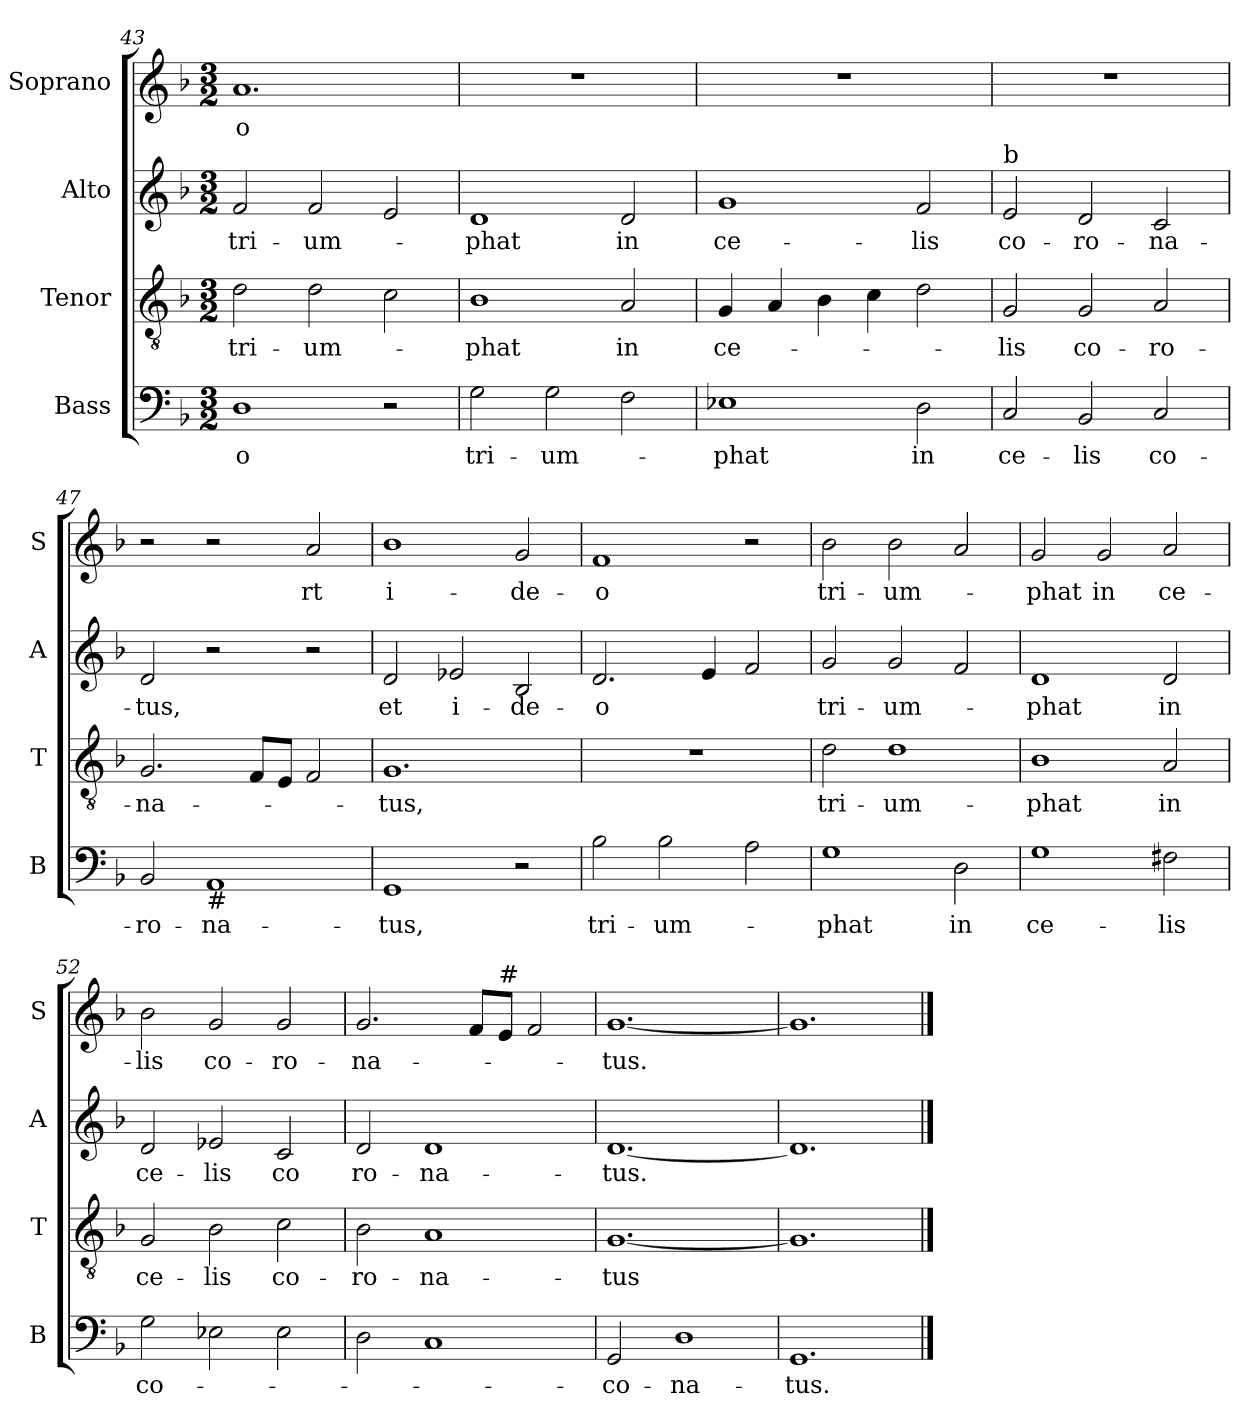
**kern	**text	**kern	**text	**kern	**text	**kern	**text
*part4	*part4	*part3	*part3	*part2	*part2	*part1	*part1
*staff4	*staff4	*staff3	*staff3	*staff2	*staff2	*staff1	*staff1
*I"Bass	*	*I"Tenor	*	*I"Alto	*	*I"Soprano	*
*I'B	*	*I'T	*	*I'A	*	*I'S	*
!!LO:LB:g=z
*clefF4	*	*clefGv2	*	*clefG2	*	*clefG2	*
*k[b-]	*	*k[b-]	*	*k[b-]	*	*k[b-]	*
*F:	*	*F:	*	*F:	*	*F:	*
*M3/2	*	*M3/2	*	*M3/2	*	*M3/2	*
=43	=43	=43	=43	=43	=43	=43	=43
!	!LO:LY:b	!	!LO:LY:b	!	!LO:LY:b	!	!LO:LY:b
1D	-o	2d\	tri-	2f/	tri-	1.a	-o
!	!	!	!LO:LY:b	!	!LO:LY:b	!	!
.	.	2d\	-um-	2f/	-um-	.	.
2r	.	2c\	.	2e/	.	.	.
=44	=44	=44	=44	=44	=44	=44	=44
!	!LO:LY:b	!	!LO:LY:b	!	!LO:LY:b	!	!
2G\	tri-	1B-	-phat	1d	-phat	1.r	.
!	!LO:LY:b	!	!	!	!	!	!
2G\	-um-	.	.	.	.	.	.
!	!	!	!LO:LY:b	!	!LO:LY:b	!	!
2F\	.	2A/	in	2d/	in	.	.
=45	=45	=45	=45	=45	=45	=45	=45
!	!LO:LY:b	!	!LO:LY:b	!	!LO:LY:b	!	!
1E-X	-phat	4G/	ce-	1g	ce-	1.r	.
.	.	4A/	.	.	.	.	.
.	.	4B-\	.	.	.	.	.
.	.	4c\	.	.	.	.	.
!	!LO:LY:b	!	!	!	!LO:LY:b	!	!
2D\	in	2d\	.	2f/	-lis	.	.
=46	=46	=46	=46	=46	=46	=46	=46
!	!	!	!	!LO:TX:a:t=b	!	!	!
!	!LO:LY:b	!	!LO:LY:b	!	!LO:LY:b	!	!
2C/	ce-	2G/	-lis	2e/	co-	1.r	.
!	!LO:LY:b	!	!LO:LY:b	!	!LO:LY:b	!	!
2BB-/	-lis	2G/	co-	2d/	-ro-	.	.
!	!LO:LY:b	!	!LO:LY:b	!	!LO:LY:b	!	!
2C/	co-	2A/	-ro-	2c/	-na-	.	.
=47	=47	=47	=47	=47	=47	=47	=47
!	!LO:LY:b	!	!LO:LY:b	!	!LO:LY:b	!	!
2BB-/	-ro-	2.G/	-na-	2d/	-tus,	2r	.
!LO:TX:b:t=#	!	!	!	!	!	!	!
!	!LO:LY:b	!	!	!	!	!	!
1AA	-na-	.	.	2r	.	2r	.
.	.	8F/L	.	.	.	.	.
.	.	8E/J	.	.	.	.	.
!	!	!	!	!	!	!	!LO:LY:b
.	.	2F/	.	2r	.	2a/	rt
=48	=48	=48	=48	=48	=48	=48	=48
!	!LO:LY:b	!	!LO:LY:b	!	!LO:LY:b	!	!LO:LY:b
1GG	-tus,	1.G	-tus,	2d/	et	1b-	i-
!	!	!	!	!	!LO:LY:b	!	!
.	.	.	.	2e-X/	i-	.	.
!	!	!	!	!	!LO:LY:b	!	!LO:LY:b
2r	.	.	.	2B-/	-de-	2g/	-de-
!!LO:LB:g=z
=49	=49	=49	=49	=49	=49	=49	=49
!	!LO:LY:b	!	!	!	!LO:LY:b	!	!LO:LY:b
2B-\	tri-	1.r	.	2.d/	-o	1f	-o
!	!LO:LY:b	!	!	!	!	!	!
2B-\	-um-	.	.	.	.	.	.
.	.	.	.	4e/	.	.	.
2A\	.	.	.	2f/	.	2r	.
=50	=50	=50	=50	=50	=50	=50	=50
!	!LO:LY:b	!	!LO:LY:b	!	!LO:LY:b	!	!LO:LY:b
1G	-phat	2d\	tri-	2g/	tri-	2b-\	tri-
!	!	!	!LO:LY:b	!	!LO:LY:b	!	!LO:LY:b
.	.	1d	-um-	2g/	-um-	2b-\	-um-
!	!LO:LY:b	!	!	!	!	!	!
2D\	in	.	.	2f/	.	2a/	.
=51	=51	=51	=51	=51	=51	=51	=51
!	!LO:LY:b	!	!LO:LY:b	!	!LO:LY:b	!	!LO:LY:b
1G	ce-	1B-	-phat	1d	-phat	2g/	-phat
!	!	!	!	!	!	!	!LO:LY:b
.	.	.	.	.	.	2g/	in
!	!LO:LY:b	!	!LO:LY:b	!	!LO:LY:b	!	!LO:LY:b
2F#X\	-lis	2A/	in	2d/	in	2a/	ce-
=52	=52	=52	=52	=52	=52	=52	=52
!	!LO:LY:b	!	!LO:LY:b	!	!LO:LY:b	!	!LO:LY:b
2G\	co-	2G/	ce-	2d/	ce-	2b-\	-lis
!	!	!	!LO:LY:b	!	!LO:LY:b	!	!LO:LY:b
2E-X\	.	2B-\	-lis	2e-X/	-lis	2g/	co-
!	!	!	!LO:LY:b	!	!LO:LY:b	!	!LO:LY:b
2E-\	.	2c\	co-	2c/	co	2g/	-ro-
=53	=53	=53	=53	=53	=53	=53	=53
!	!	!	!LO:LY:b	!	!LO:LY:b	!	!LO:LY:b
2D\	.	2B-\	-ro-	2d/	ro-	2.g/	-na-
!	!	!	!LO:LY:b	!	!LO:LY:b	!	!
1C	.	1A	-na-	1d	-na-	.	.
.	.	.	.	.	.	8f/L	.
!	!	!	!	!	!	!LO:TX:a:t=#	!
.	.	.	.	.	.	8e/J	.
.	.	.	.	.	.	2f/	.
=54	=54	=54	=54	=54	=54	=54	=54
!	!LO:LY:b	!	!LO:LY:b	!	!LO:LY:b	!	!LO:LY:b
2GG/	-co-	[1.G	-tus	[1.d	-tus.	[1.g	-tus.
!	!LO:LY:b	!	!	!	!	!	!
1D	-na-	.	.	.	.	.	.
=55	=55	=55	=55	=55	=55	=55	=55
!	!LO:LY:b	!	!	!	!	!	!
1.GG	-tus.	1.G]	.	1.d]	.	1.g]	.
==	==	==	==	==	==	==	==
*-	*-	*-	*-	*-	*-	*-	*-
